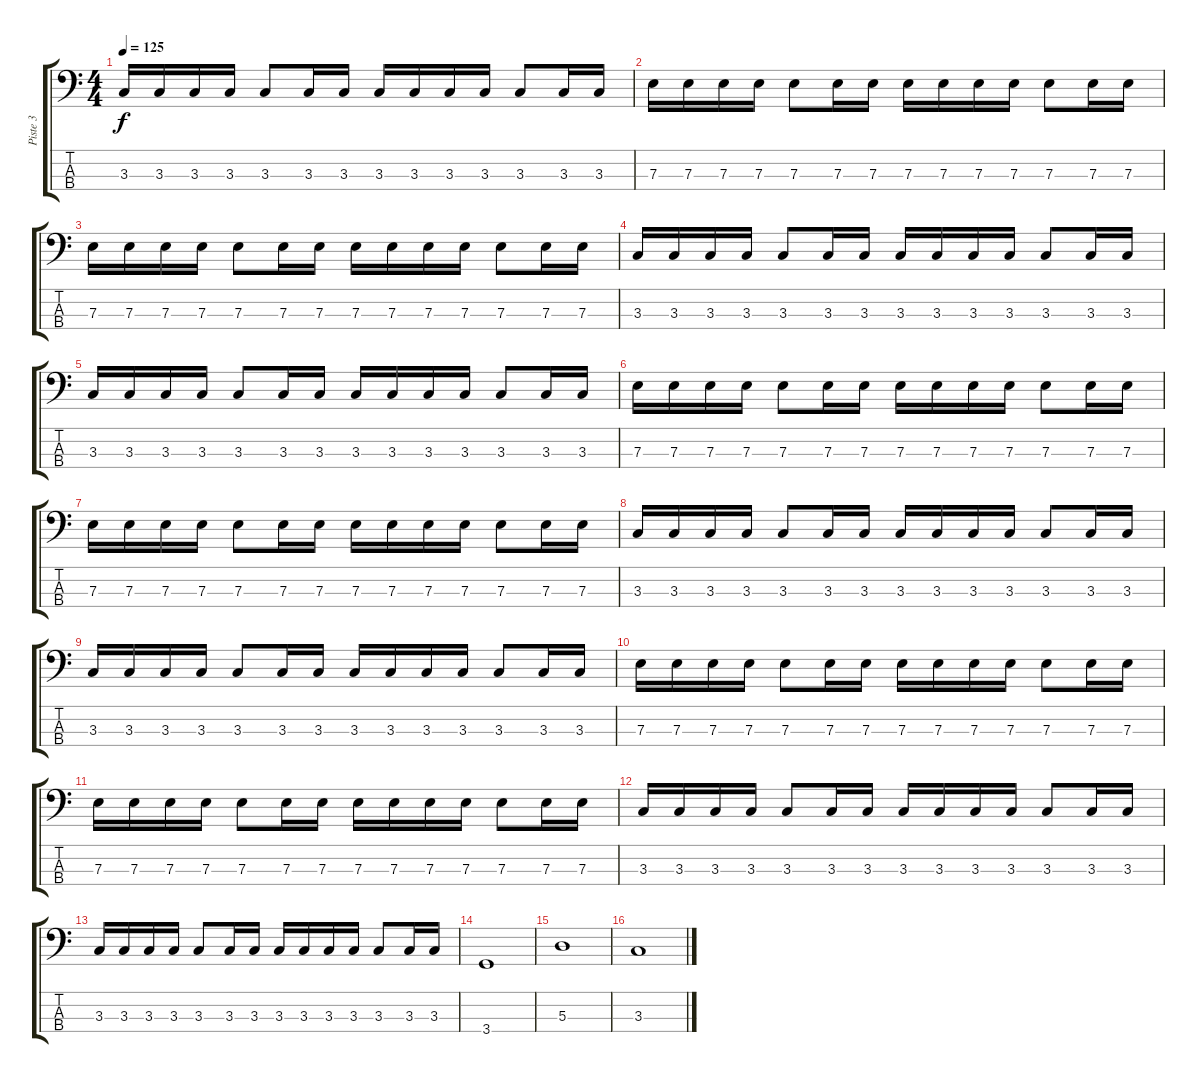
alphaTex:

\track ("Piste 3" "Piste 3") {instrument electricbassfinger}
\staff {score tabs}
\tuning (G2 D2 A1 E1) {hide}
\ts (4 4)
\tempo 125
\clef f4
\ks c
3.3.16{dy f} 3.3.16 3.3.16 3.3.16 3.3.8 3.3.16 3.3.16 3.3.16 3.3.16 3.3.16 3.3.16 3.3.8 3.3.16 3.3.16 |
7.3.16 7.3.16 7.3.16 7.3.16 7.3.8 7.3.16 7.3.16 7.3.16 7.3.16 7.3.16 7.3.16 7.3.8 7.3.16 7.3.16 |
7.3.16 7.3.16 7.3.16 7.3.16 7.3.8 7.3.16 7.3.16 7.3.16 7.3.16 7.3.16 7.3.16 7.3.8 7.3.16 7.3.16 |
3.3.16 3.3.16 3.3.16 3.3.16 3.3.8 3.3.16 3.3.16 3.3.16 3.3.16 3.3.16 3.3.16 3.3.8 3.3.16 3.3.16 |
3.3.16 3.3.16 3.3.16 3.3.16 3.3.8 3.3.16 3.3.16 3.3.16 3.3.16 3.3.16 3.3.16 3.3.8 3.3.16 3.3.16 |
7.3.16 7.3.16 7.3.16 7.3.16 7.3.8 7.3.16 7.3.16 7.3.16 7.3.16 7.3.16 7.3.16 7.3.8 7.3.16 7.3.16 |
7.3.16 7.3.16 7.3.16 7.3.16 7.3.8 7.3.16 7.3.16 7.3.16 7.3.16 7.3.16 7.3.16 7.3.8 7.3.16 7.3.16 |
3.3.16 3.3.16 3.3.16 3.3.16 3.3.8 3.3.16 3.3.16 3.3.16 3.3.16 3.3.16 3.3.16 3.3.8 3.3.16 3.3.16 |
3.3.16 3.3.16 3.3.16 3.3.16 3.3.8 3.3.16 3.3.16 3.3.16 3.3.16 3.3.16 3.3.16 3.3.8 3.3.16 3.3.16 |
7.3.16 7.3.16 7.3.16 7.3.16 7.3.8 7.3.16 7.3.16 7.3.16 7.3.16 7.3.16 7.3.16 7.3.8 7.3.16 7.3.16 |
7.3.16 7.3.16 7.3.16 7.3.16 7.3.8 7.3.16 7.3.16 7.3.16 7.3.16 7.3.16 7.3.16 7.3.8 7.3.16 7.3.16 |
3.3.16 3.3.16 3.3.16 3.3.16 3.3.8 3.3.16 3.3.16 3.3.16 3.3.16 3.3.16 3.3.16 3.3.8 3.3.16 3.3.16 |
3.3.16 3.3.16 3.3.16 3.3.16 3.3.8 3.3.16 3.3.16 3.3.16 3.3.16 3.3.16 3.3.16 3.3.8 3.3.16 3.3.16 |
3.4.1 |
5.3.1 |
3.3.1
